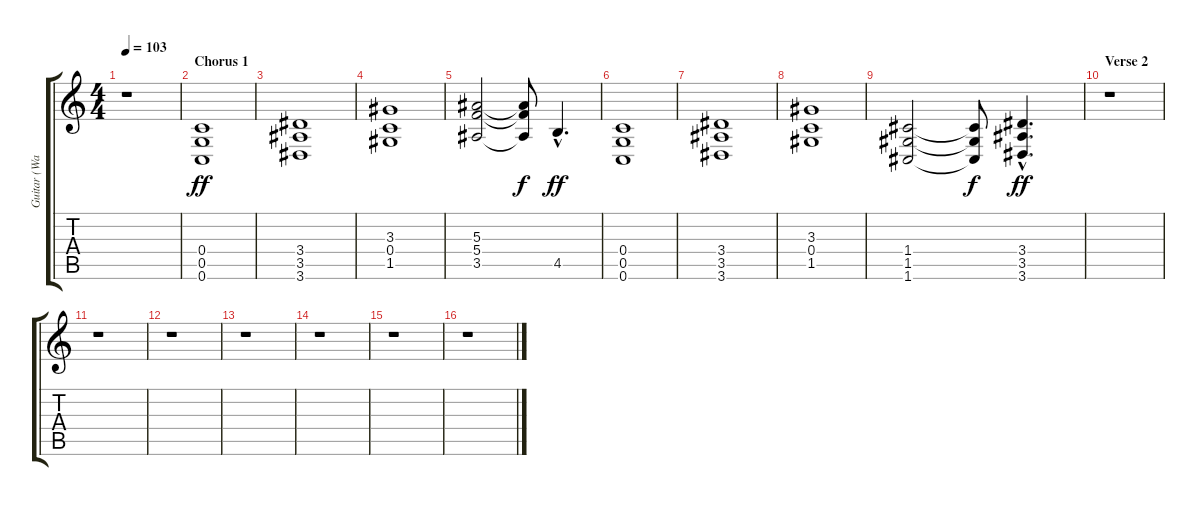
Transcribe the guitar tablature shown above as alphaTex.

\track ("Guitar (Wayne Static)" "Guitar (Wa") {instrument distortionguitar}
\staff {score tabs}
\tuning (D4 A3 F3 C3 G2 C2) {hide}
\ts (4 4)
\tempo 103
\clef g2
\ks c
r.1{dy ff} |
\section ("" "Chorus 1")
(0.4 0.5 0.6).1 |
(3.4 3.5 3.6).1 |
(3.3 0.4 1.5).1 |
(5.3 5.4 3.5).2 (5.3{t} 5.4{t} 3.5{t}).8{dy f} 4.5{hac}.4{d dy ff} |
(0.4 0.5 0.6).1 |
(3.4 3.5 3.6).1 |
(3.3 0.4 1.5).1 |
(1.4 1.5 1.6).2 (1.4{t} 1.5{t} 1.6{t}).8{dy f} (3.4{hac} 3.5{hac} 3.6{hac}).4{d dy ff} |
\section ("" "Verse 2")
r.1 |
r.1 |
r.1 |
r.1 |
r.1 |
r.1 |
r.1
